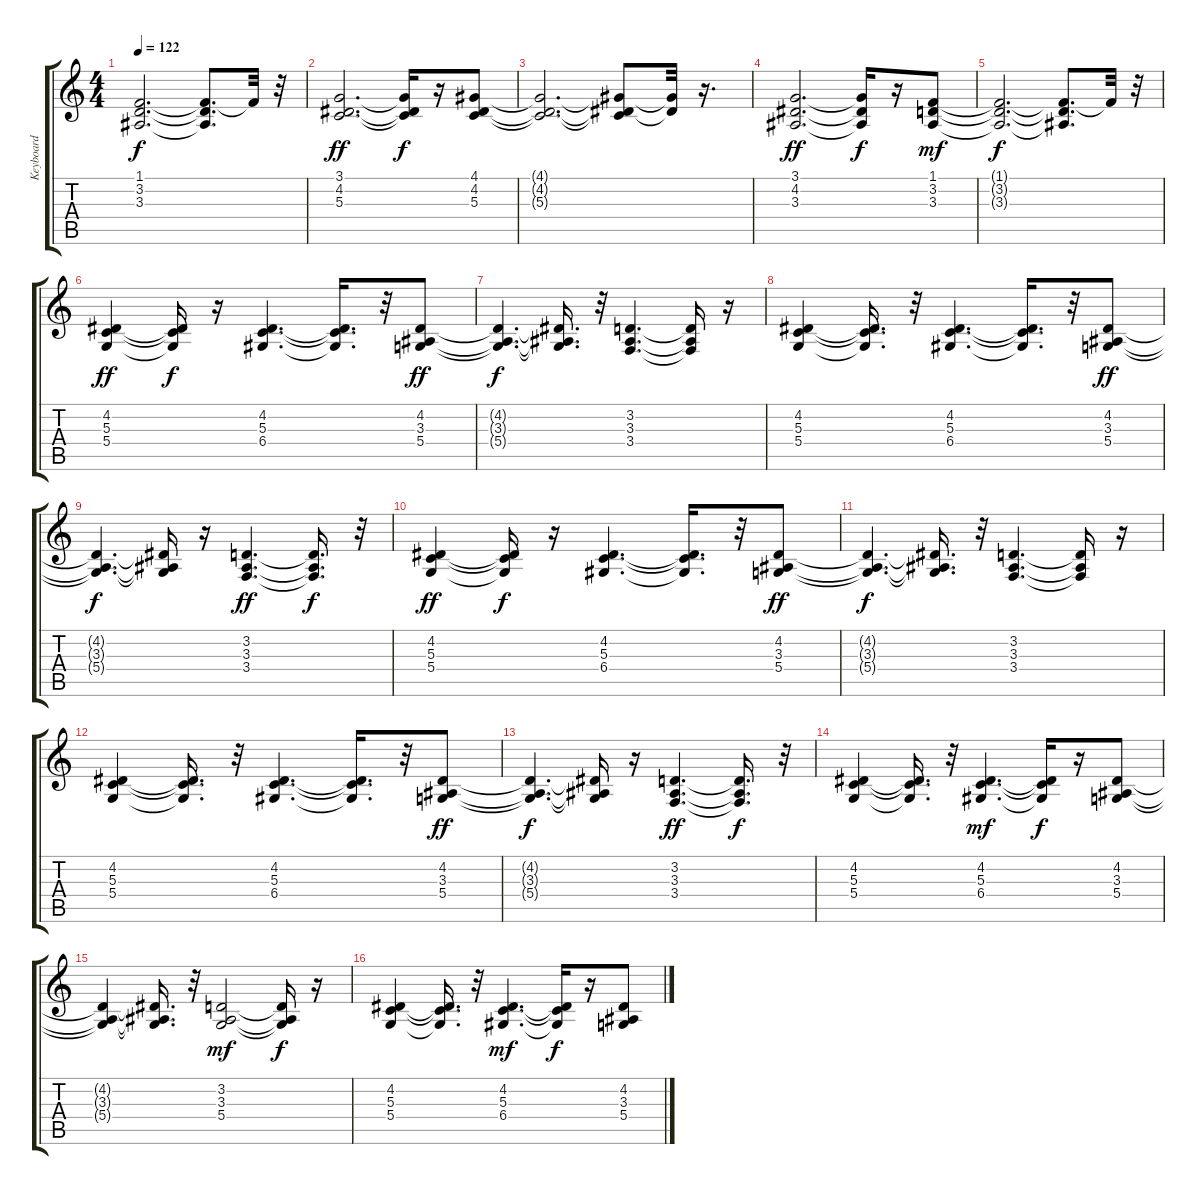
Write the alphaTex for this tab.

\track ("Keyboard" "Keyboard") {instrument electricpiano1}
\staff {score tabs}
\tuning (E4 B3 G3 D3 A2 E2) {hide}
\ts (4 4)
\tempo 122
\clef g2
\ks c
(1.1{t} 3.2{t} 3.3{t}).2{d dy f} (1.1{t} 3.2{t} 3.3{t}).8{d} 1.1{t}.32 r.32 |
(3.1 4.2 5.3).2{d dy ff} (3.1{t} 4.2{t} 5.3{t}).16{dy f} r.16 (4.1 4.2 5.3).8 |
(4.1{t} 4.2{t} 5.3{t}).2{d} (4.1{t} 4.2{t} 5.3{t}).8 (4.1{t} 4.2{t}).32 r.16{d} |
(3.1 4.2 3.3).2{d dy ff} (3.1{t} 4.2{t} 3.3{t}).16{dy f} r.16 (1.1 3.2 3.3).8{dy mf} |
(1.1{t} 3.2{t} 3.3{t}).2{d dy f} (1.1{t} 3.2{t} 3.3{t}).8{d} 1.1{t}.32 r.32 |
(4.2 5.3 5.4).4{dy ff} (4.2{t} 5.3{t} 5.4{t}).16{dy f} r.16 (4.2 5.3 6.4).4{d} (4.2{t} 5.3{t} 6.4{t}).16{d} r.32 (4.2 3.3 5.4).8{dy ff} |
(4.2{t} 3.3{t} 5.4{t}).4{d dy f} (4.2{t} 3.3{t} 5.4{t}).16{d} r.32 (3.2 3.3 3.4).4{d} (3.2{t} 3.3{t} 3.4{t}).16 r.16 |
(4.2 5.3 5.4).4 (4.2{t} 5.3{t} 5.4{t}).16{d} r.32 (4.2 5.3 6.4).4{d} (4.2{t} 5.3{t} 6.4{t}).16{d} r.32 (4.2 3.3 5.4).8{dy ff} |
(4.2{t} 3.3{t} 5.4{t}).4{d dy f} (4.2{t} 3.3{t} 5.4{t}).16 r.16 (3.2 3.3 3.4).4{d dy ff} (3.2{t} 3.3{t} 3.4{t}).16{d dy f} r.32 |
(4.2 5.3 5.4).4{dy ff} (4.2{t} 5.3{t} 5.4{t}).16{dy f} r.16 (4.2 5.3 6.4).4{d} (4.2{t} 5.3{t} 6.4{t}).16{d} r.32 (4.2 3.3 5.4).8{dy ff} |
(4.2{t} 3.3{t} 5.4{t}).4{d dy f} (4.2{t} 3.3{t} 5.4{t}).16{d} r.32 (3.2 3.3 3.4).4{d} (3.2{t} 3.3{t} 3.4{t}).16 r.16 |
(4.2 5.3 5.4).4 (4.2{t} 5.3{t} 5.4{t}).16{d} r.32 (4.2 5.3 6.4).4{d} (4.2{t} 5.3{t} 6.4{t}).16{d} r.32 (4.2 3.3 5.4).8{dy ff} |
(4.2{t} 3.3{t} 5.4{t}).4{d dy f} (4.2{t} 3.3{t} 5.4{t}).16 r.16 (3.2 3.3 3.4).4{d dy ff} (3.2{t} 3.3{t} 3.4{t}).16{d dy f} r.32 |
(4.2 5.3 5.4).4 (4.2{t} 5.3{t} 5.4{t}).16{d} r.32 (4.2 5.3 6.4).4{d dy mf} (4.2{t} 5.3{t} 6.4{t}).16{dy f} r.16 (4.2 3.3 5.4).8 |
(4.2{t} 3.3{t} 5.4{t}).4 (4.2{t} 3.3{t} 5.4{t}).16{d} r.32 (3.2 3.3 5.4).2{dy mf} (3.2{t} 3.3{t} 5.4{t}).16{dy f} r.16 |
(4.2 5.3 5.4).4 (4.2{t} 5.3{t} 5.4{t}).16{d} r.32 (4.2 5.3 6.4).4{d dy mf} (4.2{t} 5.3{t} 6.4{t}).16{dy f} r.16 (4.2 3.3 5.4).8
